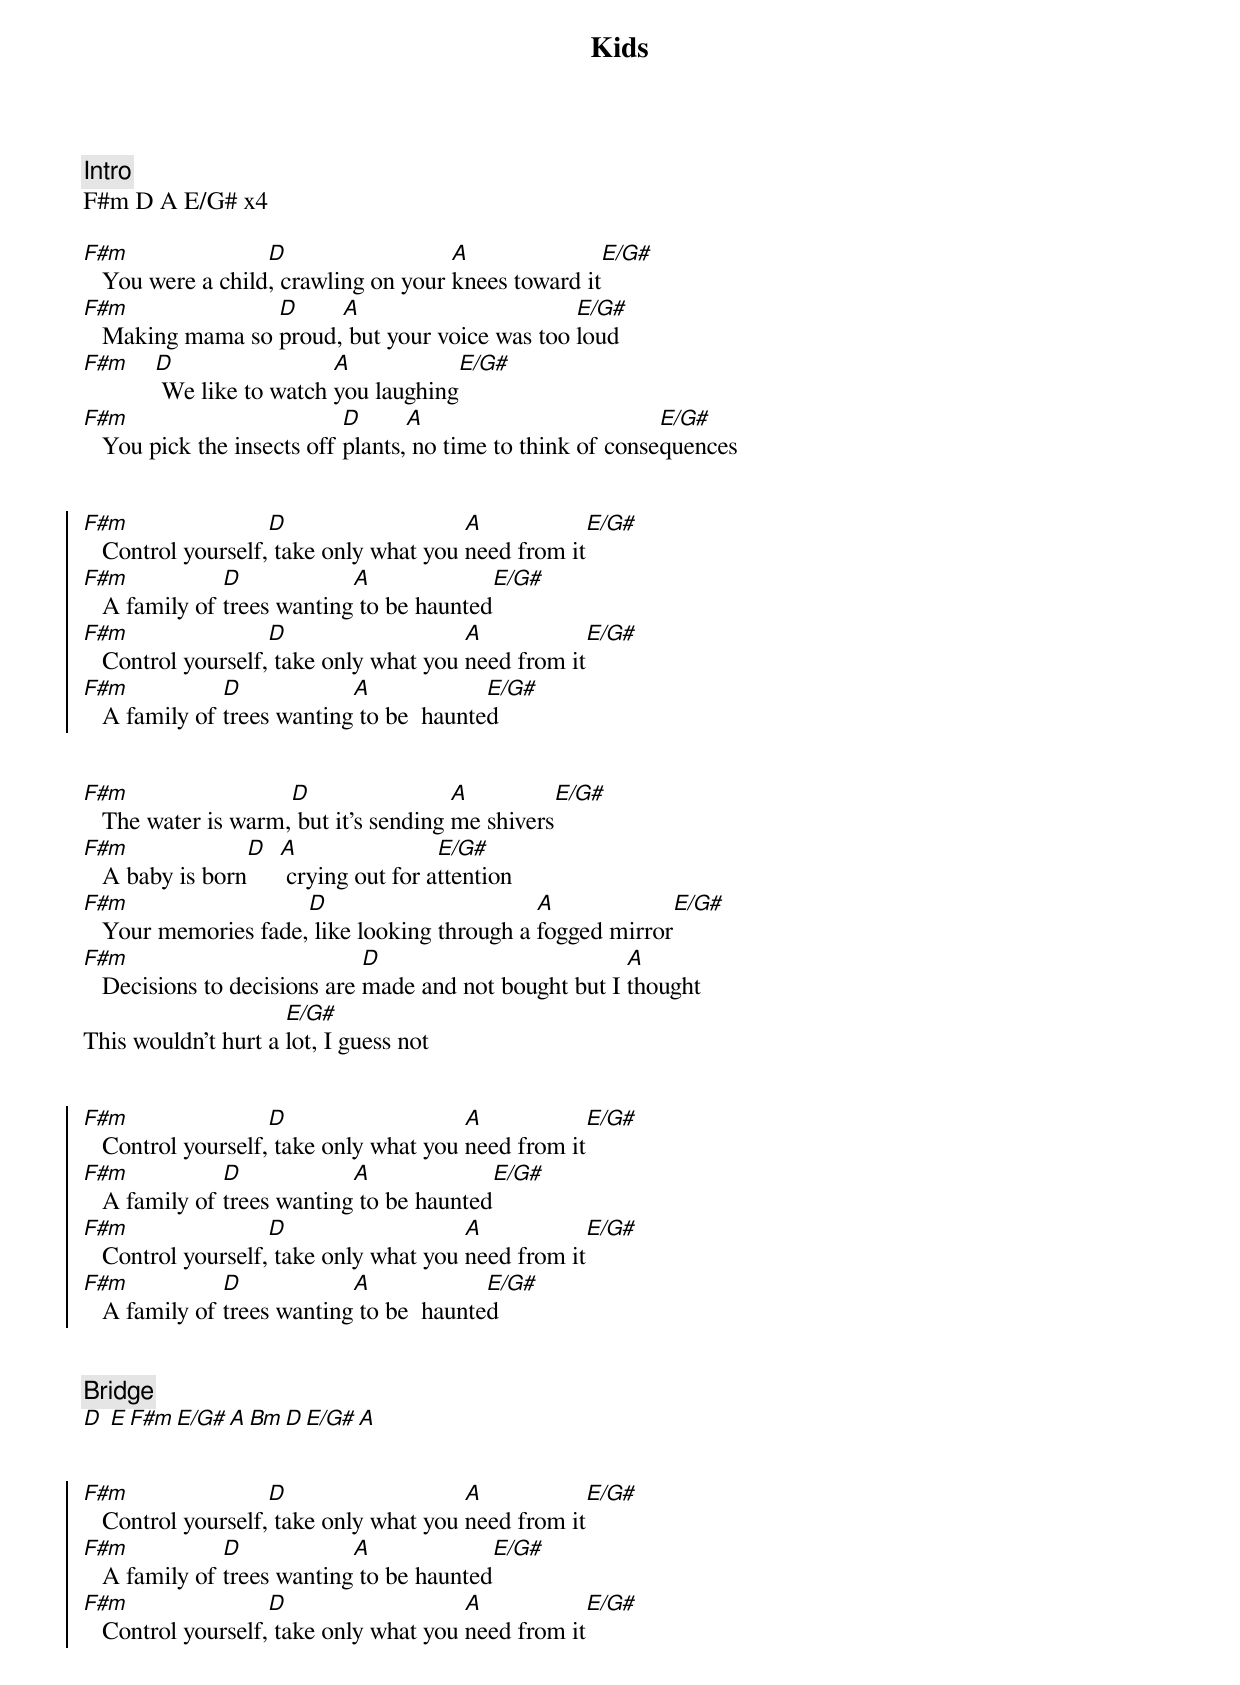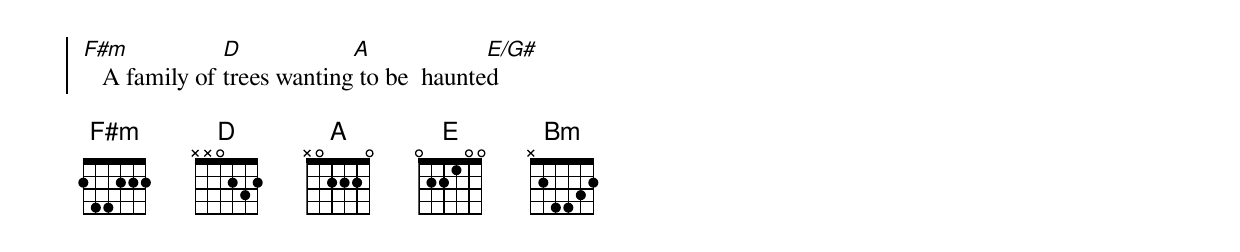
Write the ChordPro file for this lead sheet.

{title: Kids}
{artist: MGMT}
{comment: Intro}
F#m D A E/G# x4

{start_of_verse}
[F#m]   You were a child[D], crawling on your [A]knees toward it[E/G#]
[F#m]   Making mama so [D]proud,[A] but your voice was too [E/G#]loud
[F#m]    [D] We like to watch [A]you laughing[E/G#]
[F#m]   You pick the insects off [D]plants,[A] no time to think of conse[E/G#]quences
{end_of_verse}


{start_of_chorus}
[F#m]   Control yourself,[D] take only what you [A]need from it[E/G#]
[F#m]   A family of [D]trees wanting[A] to be haunted[E/G#]
[F#m]   Control yourself,[D] take only what you [A]need from it[E/G#]
[F#m]   A family of [D]trees wanting[A] to be  haunte[E/G#]d
{end_of_chorus}


{start_of_verse}
[F#m]   The water is warm,[D] but it's sending [A]me shivers[E/G#]
[F#m]   A baby is born[D]  [A] crying out for a[E/G#]ttention
[F#m]   Your memories fade,[D] like looking through a [A]fogged mirror[E/G#]
[F#m]   Decisions to decisions are [D]made and not bought but I [A]thought
This wouldn't hurt a [E/G#]lot, I guess not
{end_of_verse}


{start_of_chorus}
[F#m]   Control yourself,[D] take only what you [A]need from it[E/G#]
[F#m]   A family of [D]trees wanting[A] to be haunted[E/G#]
[F#m]   Control yourself,[D] take only what you [A]need from it[E/G#]
[F#m]   A family of [D]trees wanting[A] to be  haunte[E/G#]d
{end_of_chorus}


{comment: Bridge}
[D] [E][F#m][E/G#][A][Bm][D][E/G#][A]


{start_of_chorus}
[F#m]   Control yourself,[D] take only what you [A]need from it[E/G#]
[F#m]   A family of [D]trees wanting[A] to be haunted[E/G#]
[F#m]   Control yourself,[D] take only what you [A]need from it[E/G#]
[F#m]   A family of [D]trees wanting[A] to be  haunte[E/G#]d

{end_of_chorus}
